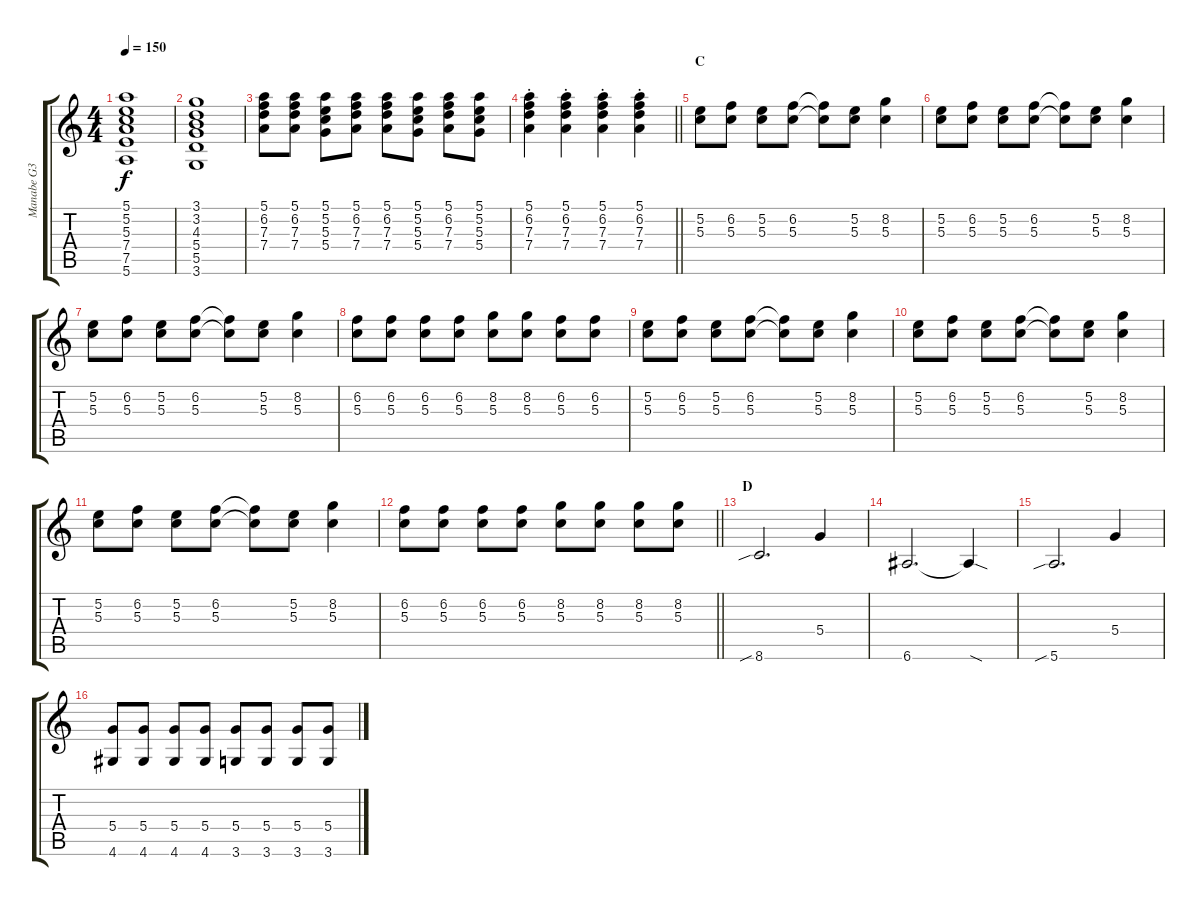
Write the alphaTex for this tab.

\track ("Manabe G3" "Manabe G3") {instrument overdrivenguitar}
\staff {score tabs}
\tuning (E4 B3 G3 D3 A2 E2) {hide}
\ts (4 4)
\tempo 150
\clef g2
\ks c
(5.1 5.2 5.3 7.4 7.5 5.6).1{dy f} |
(3.1 3.2 4.3 5.4 5.5 3.6).1 |
(5.1 6.2 7.3 7.4).8 (5.1 6.2 7.3 7.4).8 (5.1 5.2 5.3 5.4).8 (5.1 6.2 7.3 7.4).8 (5.1 6.2 7.3 7.4).8 (5.1 5.2 5.3 5.4).8 (5.1 6.2 7.3 7.4).8 (5.1 5.2 5.3 5.4).8 |
\barLineRight lightlight
(5.1{st} 6.2{st} 7.3{st} 7.4{st}).4 (5.1{st} 6.2{st} 7.3{st} 7.4{st}).4 (5.1{st} 6.2{st} 7.3{st} 7.4{st}).4 (5.1{st} 6.2{st} 7.3{st} 7.4{st}).4 |
\section ("" "C")
(5.2 5.3).8 (6.2 5.3).8 (5.2 5.3).8 (6.2 5.3).8 (6.2{t} 5.3{t}).8 (5.2 5.3).8 (8.2 5.3).4 |
(5.2 5.3).8 (6.2 5.3).8 (5.2 5.3).8 (6.2 5.3).8 (6.2{t} 5.3{t}).8 (5.2 5.3).8 (8.2 5.3).4 |
(5.2 5.3).8 (6.2 5.3).8 (5.2 5.3).8 (6.2 5.3).8 (6.2{t} 5.3{t}).8 (5.2 5.3).8 (8.2 5.3).4 |
(6.2 5.3).8 (6.2 5.3).8 (6.2 5.3).8 (6.2 5.3).8 (8.2 5.3).8 (8.2 5.3).8 (6.2 5.3).8 (6.2 5.3).8 |
(5.2 5.3).8 (6.2 5.3).8 (5.2 5.3).8 (6.2 5.3).8 (6.2{t} 5.3{t}).8 (5.2 5.3).8 (8.2 5.3).4 |
(5.2 5.3).8 (6.2 5.3).8 (5.2 5.3).8 (6.2 5.3).8 (6.2{t} 5.3{t}).8 (5.2 5.3).8 (8.2 5.3).4 |
(5.2 5.3).8 (6.2 5.3).8 (5.2 5.3).8 (6.2 5.3).8 (6.2{t} 5.3{t}).8 (5.2 5.3).8 (8.2 5.3).4 |
\barLineRight lightlight
(6.2 5.3).8 (6.2 5.3).8 (6.2 5.3).8 (6.2 5.3).8 (8.2 5.3).8 (8.2 5.3).8 (8.2 5.3).8 (8.2 5.3).8 |
\section ("" "D")
8.6{sib}.2{d} 5.4.4 |
6.6.2{d} 6.6{sod t}.4 |
5.6{sib}.2{d} 5.4.4 |
(5.4 4.6).8 (5.4 4.6).8 (5.4 4.6).8 (5.4 4.6).8 (5.4 3.6).8 (5.4 3.6).8 (5.4 3.6).8 (5.4 3.6).8
